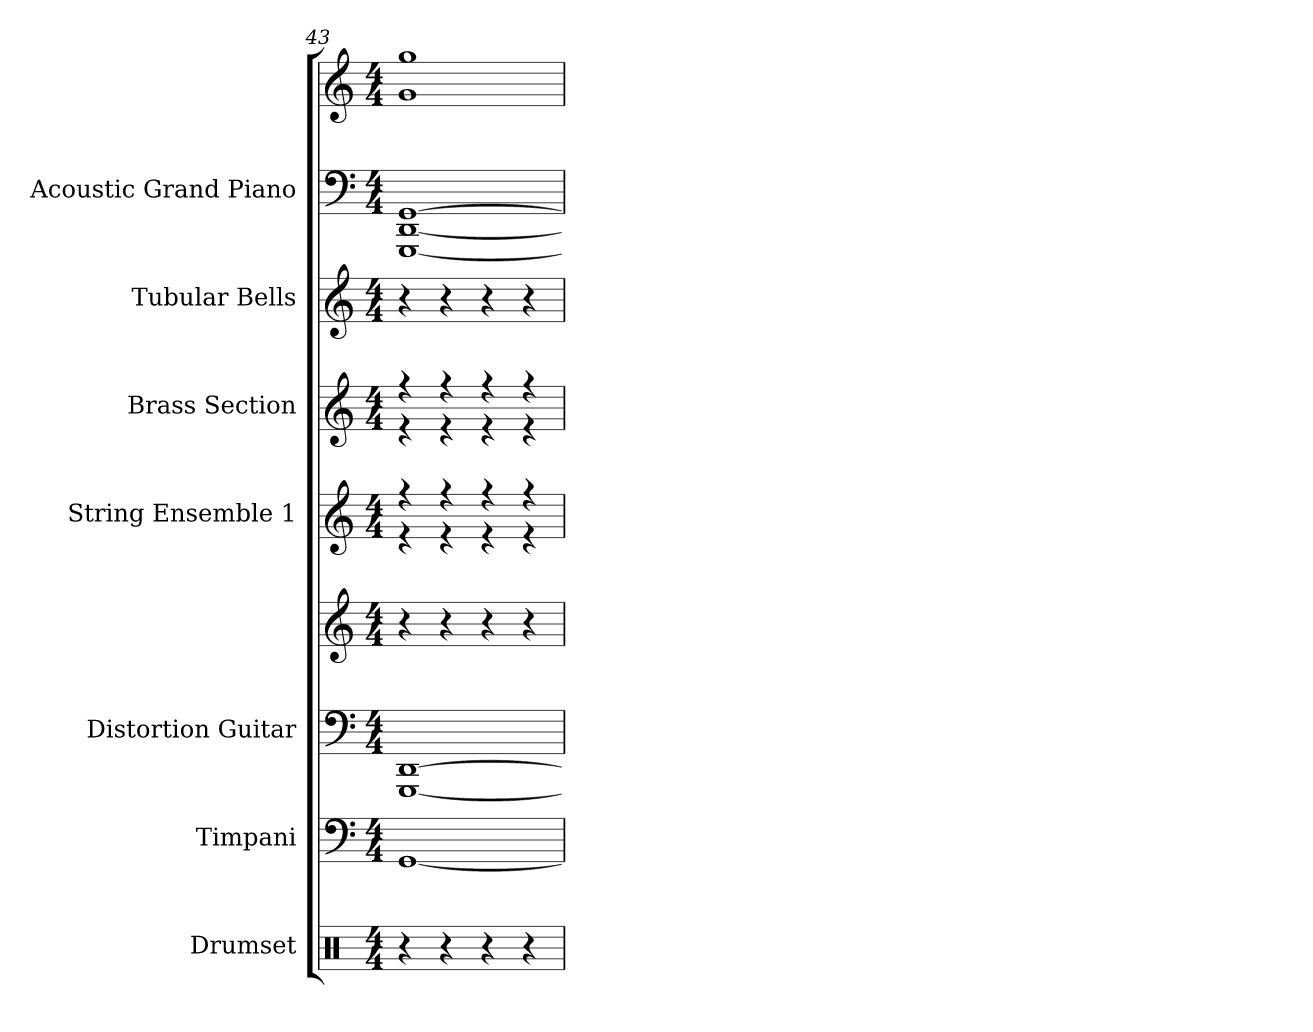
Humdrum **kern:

**kern	**kern	**kern	**kern	**kern	**kern	**kern	**kern	**kern
*part7	*part6	*part5	*part5	*part4	*part3	*part2	*part1	*part1
*staff9	*staff8	*staff7	*staff6	*staff5	*staff4	*staff3	*staff2	*staff1
*I"Drumset	*I"Timpani	*I"Distortion Guitar	*	*I"String Ensemble 1	*I"Brass Section	*I"Tubular Bells	*I"Acoustic Grand Piano	*
*I'Drs.	*I'Timp	*	*	*I'Str	*I'Brs	*I'Tbells	*I'Pno	*
*clefX	*clefF4	*clefF4	*clefG2	*clefG2	*clefG2	*clefG2	*clefF4	*clefG2
*k[]	*k[]	*k[]	*k[]	*k[]	*k[]	*k[]	*k[]	*k[]
*M4/4	*M4/4	*M4/4	*M4/4	*M4/4	*M4/4	*M4/4	*M4/4	*M4/4
=43	=43	=43	=43	=43	=43	=43	=43	=43
*	*	*	*	*^	*^	*	*	*
4r	[1GG	[1GGG [1DD	4r	4r	4r	4r	4r	4r	[1GGG [1GG [1DD	1g 1gg
4r	.	.	4r	4r	4r	4r	4r	4r	.	.
4r	.	.	4r	4r	4r	4r	4r	4r	.	.
4r	.	.	4r	4r	4r	4r	4r	4r	.	.
*	*	*	*	*v	*v	*	*	*	*	*
*	*	*	*	*	*v	*v	*	*	*
=	=	=	=	=	=	=	=	=
*-	*-	*-	*-	*-	*-	*-	*-	*-
